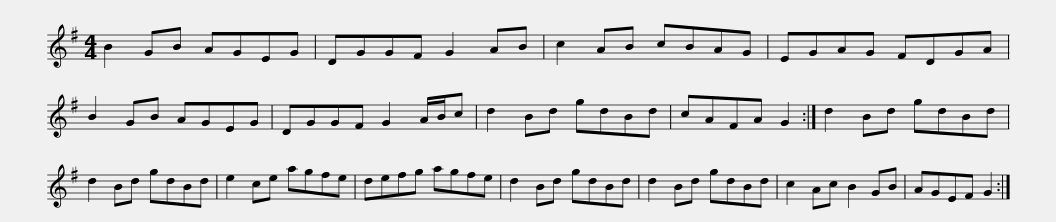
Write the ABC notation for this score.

X:1
L:1/8
M:4/4
I:linebreak $
K:G
V:1 treble
V:1
 B2 GB AGEG | DGGF G2 AB | c2 AB cBAG | EGAG FDGA | B2 GB AGEG | %5
 DGGF G2 A/B/c |$ d2 Bd gdBd | cAFA G2 :| d2 Bd gdBd | d2 Bd gdBd | %10
 e2 ce agfe | defg agfe |$ d2 Bd gdBd | d2 Bd gdBd | c2 Ac B2 GB | %15
 AGEF G2 :| %16
